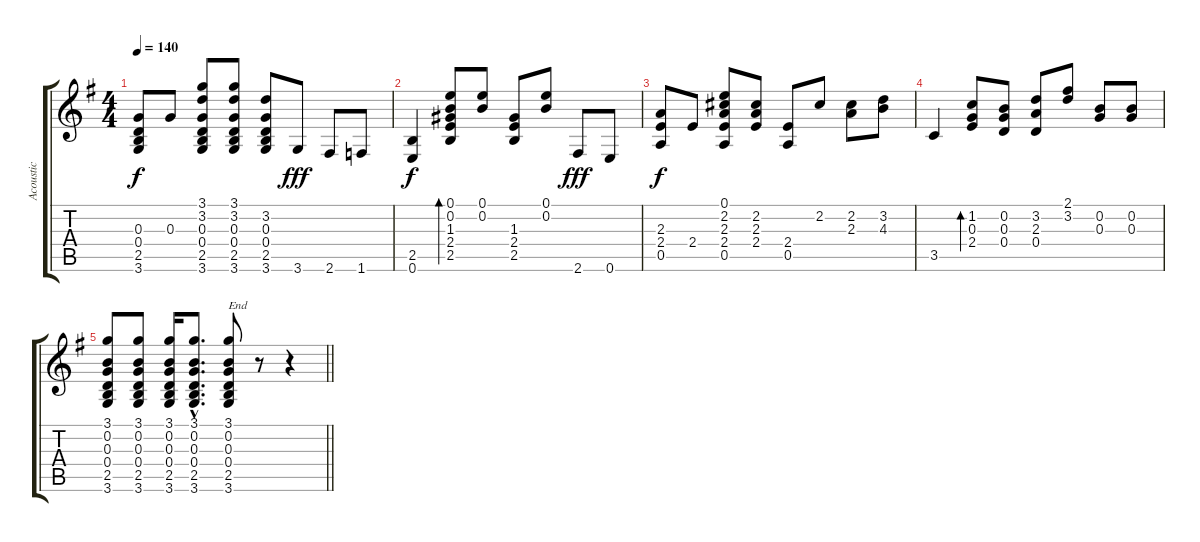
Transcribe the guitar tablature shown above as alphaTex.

\track ("Acoustic" "Acoustic") {instrument acousticguitarnylon}
\staff {score tabs}
\tuning (E4 B3 G3 D3 A2 E2) {hide}
\ts (4 4)
\tempo 140
\clef g2
\ks g
(0.3 0.4 2.5 3.6).8{dy f} 0.3.8 (3.1 3.2 0.3 0.4 2.5 3.6).8 (3.1 3.2 0.3 0.4 2.5 3.6).8 (3.2 0.3 0.4 2.5 3.6).8 3.6.8{dy fff} 2.6.8 1.6.8 |
(2.5 0.6).4{dy f} (0.1 0.2 1.3 2.4 2.5).8{bd 60} (0.1 0.2).8 (1.3 2.4 2.5).8 (0.1 0.2).8 2.6.8{dy fff} 0.6.8 |
(2.3 2.4 0.5).8{dy f} 2.4.8 (0.1 2.2 2.3 2.4 0.5).8 (2.2 2.3 2.4).8 (2.4 0.5).8 2.2.8 (2.2 2.3).8 (3.2 4.3).8 |
3.5.4 (1.2 0.3 2.4).8{bd 60} (0.2 0.3 0.4).8 (3.2 2.3 0.4).8 (2.1 3.2).8 (0.2 0.3).8 (0.2 0.3).8 |
\barLineRight lightlight
(3.1 0.2 0.3 0.4 2.5 3.6).8 (3.1 0.2 0.3 0.4 2.5 3.6).8 (3.1 0.2 0.3 0.4 2.5 3.6).16 (3.1{hac} 0.2{hac} 0.3{hac} 0.4{hac} 2.5{hac} 3.6{hac}).8{d} (3.1 0.2 0.3 0.4 2.5 3.6).8{txt "End"} r.8 r.4
